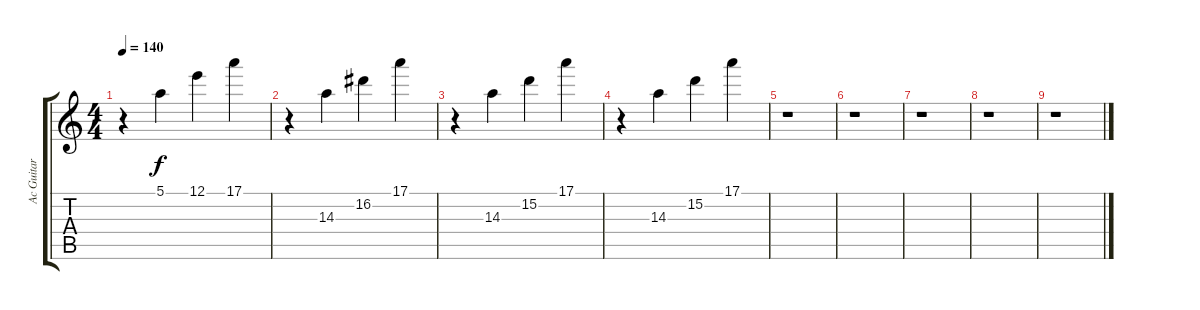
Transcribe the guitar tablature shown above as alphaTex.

\track ("Ac Guitar (nylon)" "Ac Guitar ") {instrument acousticguitarnylon}
\staff {score tabs}
\tuning (E4 B3 G3 D3 A2 E2) {hide}
\ts (4 4)
\tempo 140
\clef g2
\ks c
r.4{dy f} 5.1.4 12.1.4 17.1.4 |
r.4 14.3.4 16.2.4 17.1.4 |
r.4 14.3.4 15.2.4 17.1.4 |
r.4 14.3.4 15.2.4 17.1.4 |
r.1 |
r.1 |
r.1 |
r.1 |
r.1
